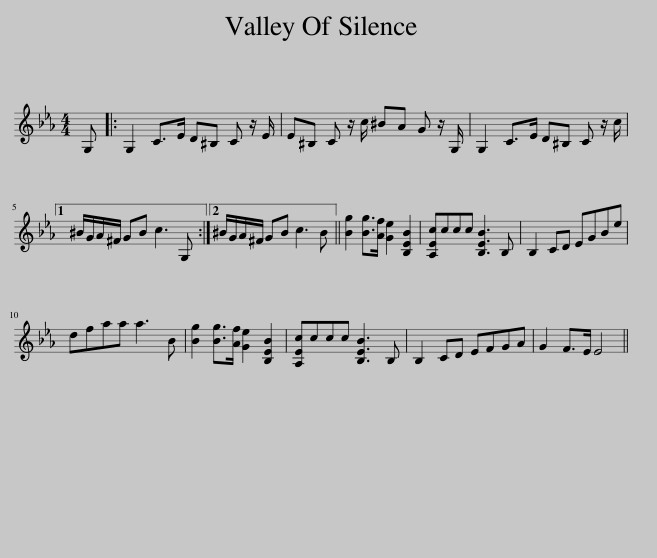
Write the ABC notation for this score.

X:1
L:1/8
M:4/4
I:linebreak $
K:Eb
V:1 treble
V:1
 G, |: G,2 C>E D^B, C z/ E/ | E^B, C z/ c/ ^BA G z/ G,/ | G,2 C>E D^B, C z/ c/ |1$ ^B/G/A/^F/ GB c3 G, :|2 %5
 ^B/G/A/^F/ GB c3 B || [Bg]2 [Bg]>[Af] [Ge]2 [B,EB]2 | [A,Ec]ccc [B,EB]3 B, | B,2 CD EGBe |$ dfaa a3 B | %10
 [Bg]2 [Bg]>[Af] [Ge]2 [B,EB]2 | [A,Ec]ccc [B,EB]3 B, | B,2 CD EFGA | G2 F>E E4 || %14
